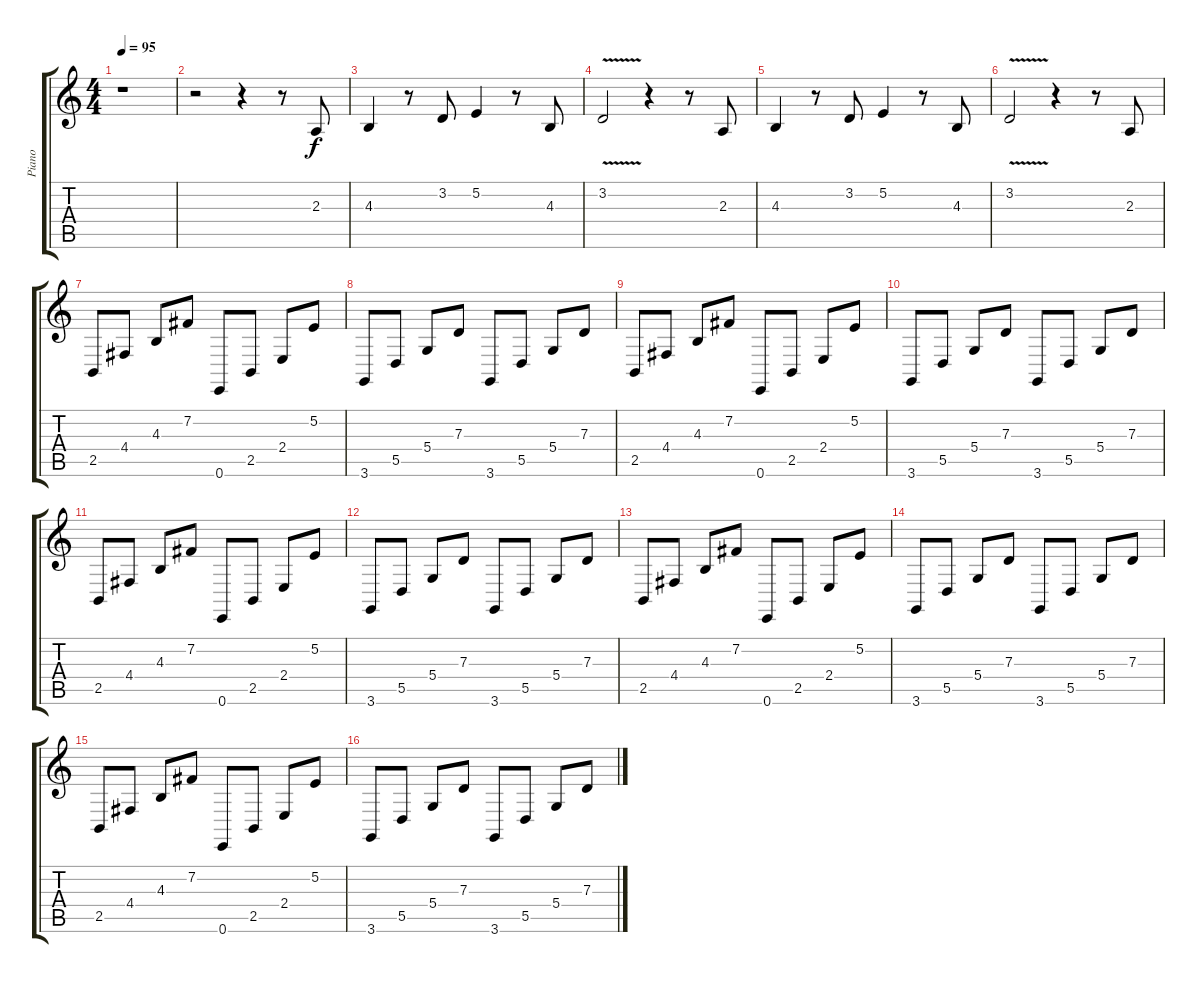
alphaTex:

\track ("Piano" "Piano") {instrument acousticgrandpiano}
\staff {score tabs}
\tuning (E4 B3 G3 D3 A2 E2) {hide}
\ts (4 4)
\tempo 95
\clef g2
\ks c
r.1{dy f instrument acousticgrandpiano} |
r.2{instrument violin} r.4 r.8 2.3.8 |
4.3.4 r.8 3.2.8 5.2.4 r.8 4.3.8 |
3.2{v}.2 r.4 r.8 2.3.8 |
4.3.4 r.8 3.2.8 5.2.4 r.8 4.3.8 |
3.2{v}.2 r.4 r.8 2.3.8 |
2.5.8{instrument acousticgrandpiano} 4.4.8 4.3.8 7.2.8 0.6.8 2.5.8 2.4.8 5.2.8 |
3.6.8 5.5.8 5.4.8 7.3.8 3.6.8 5.5.8 5.4.8 7.3.8 |
2.5.8{instrument acousticgrandpiano} 4.4.8 4.3.8 7.2.8 0.6.8 2.5.8 2.4.8 5.2.8 |
3.6.8 5.5.8 5.4.8 7.3.8 3.6.8 5.5.8 5.4.8 7.3.8 |
2.5.8{instrument acousticgrandpiano} 4.4.8 4.3.8 7.2.8 0.6.8 2.5.8 2.4.8 5.2.8 |
3.6.8 5.5.8 5.4.8 7.3.8 3.6.8 5.5.8 5.4.8 7.3.8 |
2.5.8{instrument acousticgrandpiano} 4.4.8 4.3.8 7.2.8 0.6.8 2.5.8 2.4.8 5.2.8 |
3.6.8 5.5.8 5.4.8 7.3.8 3.6.8 5.5.8 5.4.8 7.3.8 |
2.5.8{instrument acousticgrandpiano} 4.4.8 4.3.8 7.2.8 0.6.8 2.5.8 2.4.8 5.2.8 |
3.6.8 5.5.8 5.4.8 7.3.8 3.6.8 5.5.8 5.4.8 7.3.8
